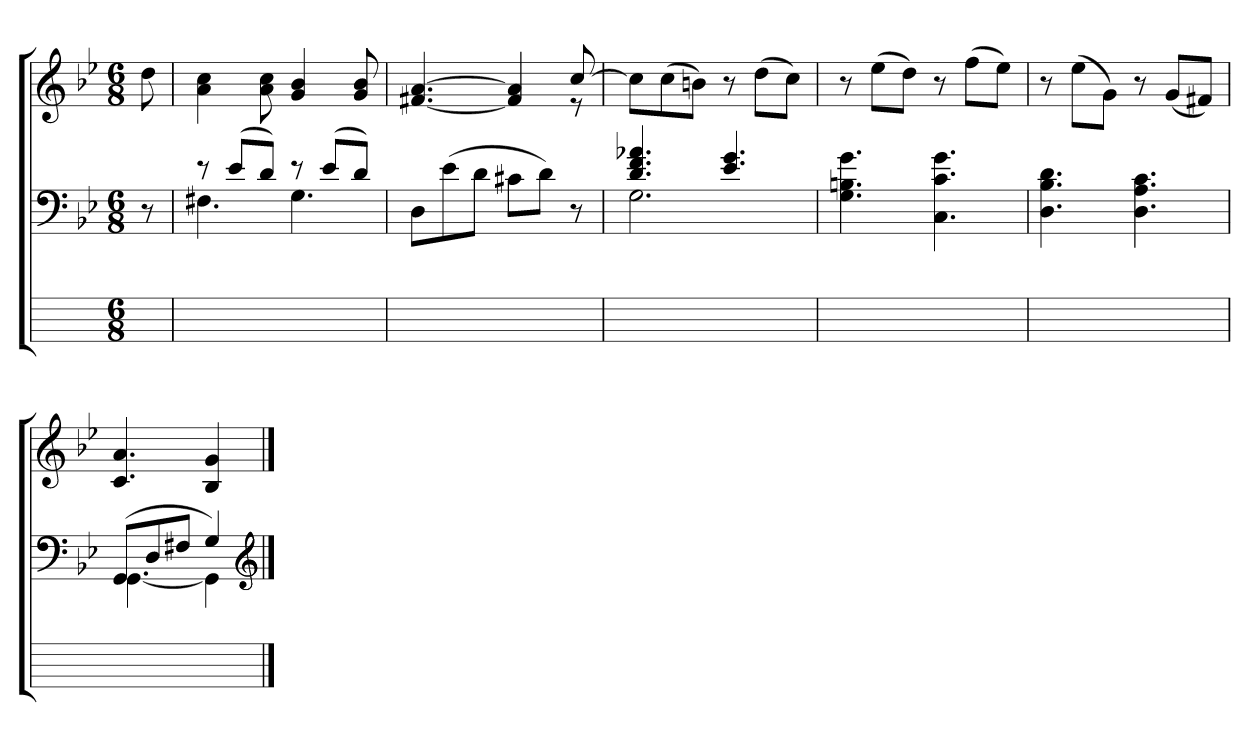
**kern	**kern	**kern
*part3	*part2	*part1
*staff3	*staff2	*staff1
*	*clefF4	*clefG2
*	*k[b-e-]	*k[b-e-]
*	*g:	*g:
*M6/8	*M6/8	*M6/8
=	=	=
8ryy	8r	8dd
=	=	=
*	*^	*
2.ryy	8r	4.F#X	4a 4cc
.	(8e-L	.	.
.	8dJ)	.	8a 8cc
.	8r	4.G	4g 4b-
.	(8e-L	.	.
.	8dJ)	.	8g 8b-
*	*v	*v	*
=	=	=
*	*	*^
2.ryy	8DL	[4.f#X [4.a	2ryy
.	(8e-	.	.
.	8dJ	.	.
.	8c#XL	4f#] 4a]	.
.	8dJ)	.	8ryy
.	8r	[8cc	8r
*	*	*v	*v
=	=	=
*	*^	*
2.ryy	4.d 4.f 4.a-X	2.G	8ccL]
.	.	.	(8cc
.	.	.	8bnJ)
.	4.e- 4.g	.	8r
.	.	.	(8ddL
.	.	.	8ccJ)
*	*v	*v	*
=	=	=
2.ryy	4.G 4.Bn 4.g	8r
.	.	(8ee-L
.	.	8ddJ)
.	4.C 4.c 4.g	8r
.	.	(8ffL
.	.	8ee-J)
=	=	=
2.ryy	4.D 4.B- 4.d	8r
.	.	(8ee-L
.	.	8gJ)
.	4.D 4.A 4.c	8r
.	.	(8gL
.	.	8f#XJ)
=	=	=
*	*^	*
2ryy	(8GGL	[4.GG	4.c 4.a
.	8D	.	.
.	8F#XJ	.	.
.	4G)	4GG]	4B- 4g
8ryy	.	.	.
*	*v	*v	*
*	*clefG2	*
==	==	==
*-	*-	*-
